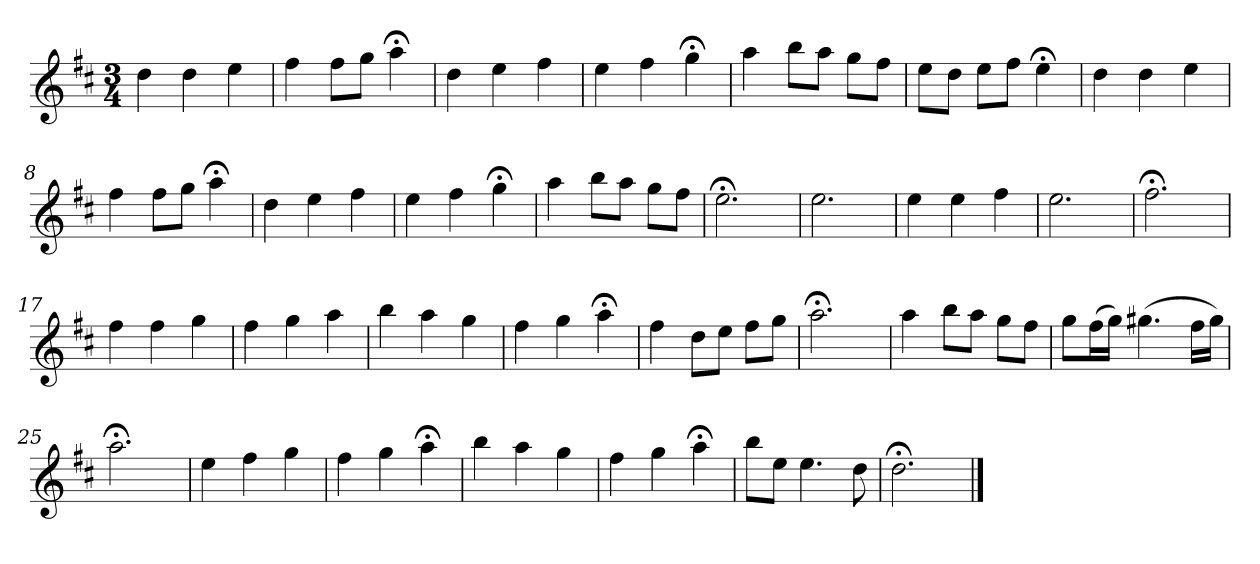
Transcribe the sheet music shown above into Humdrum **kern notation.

**kern
*part1
*staff1
*k[f#c#]
*D:
*M3/4
*MM120
=1
4dd
4dd
4ee
=2
4ff#
8ff#L
8ggJ
4aa;<
=3
4dd
4ee
4ff#
=4
4ee
4ff#
4gg;<
=5
4aa
8bbL
8aaJ
8ggL
8ff#J
=6
8eeL
8ddJ
8eeL
8ff#J
4ee;<
=7
4dd
4dd
4ee
=8
4ff#
8ff#L
8ggJ
4aa;<
=9
4dd
4ee
4ff#
=10
4ee
4ff#
4gg;<
=11
4aa
8bbL
8aaJ
8ggL
8ff#J
=12
2.ee;<
=13
2.ee
=14
4ee
4ee
4ff#
=15
2.ee
=16
2.ff#;<
=17
4ff#
4ff#
4gg
=18
4ff#
4gg
4aa
=19
4bb
4aa
4gg
=20
4ff#
4gg
4aa;<
=21
4ff#
8ddL
8eeJ
8ff#L
8ggJ
=22
2.aa;<
=23
4aa
8bbL
8aaJ
8ggL
8ff#J
=24
8ggL
(16ff#L
16ggJJ)
(4.gg#X
16ff#LL
16gg#JJ)
=25
2.aa;<
=26
4ee
4ff#
4gg
=27
4ff#
4gg
4aa;<
=28
4bb
4aa
4gg
=29
4ff#
4gg
4aa;<
=30
8bbL
8eeJ
4.ee
8dd
=31
2.dd;<
==
*-
